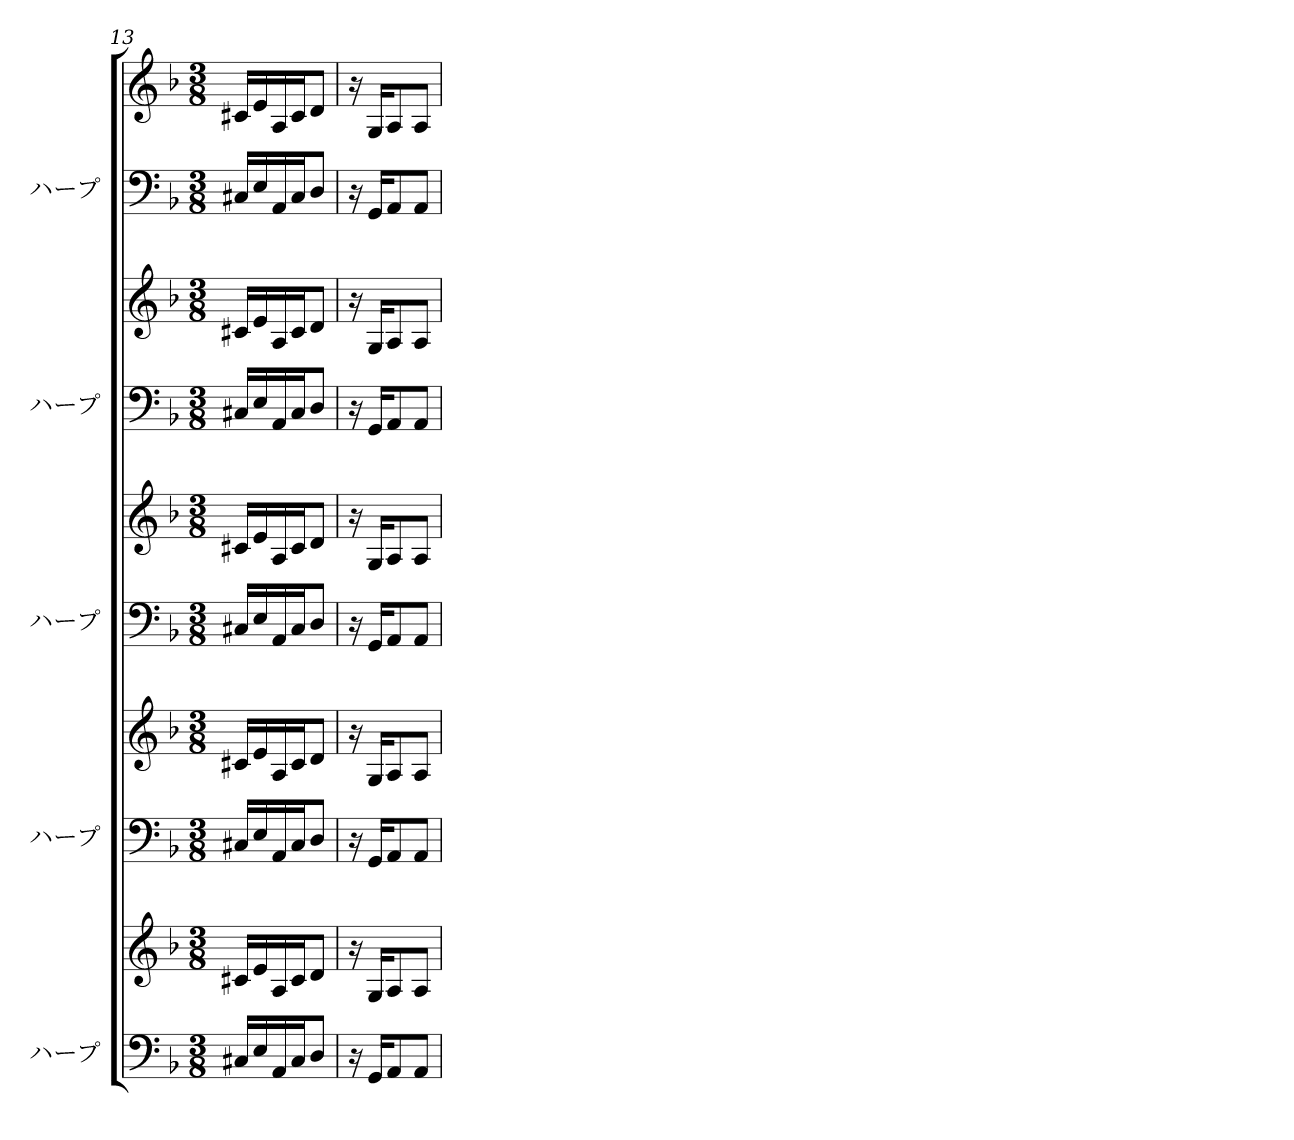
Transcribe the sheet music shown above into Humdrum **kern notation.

**kern	**kern	**kern	**kern	**kern	**kern	**kern	**kern	**kern	**kern
*part5	*part5	*part4	*part4	*part3	*part3	*part2	*part2	*part1	*part1
*staff10	*staff9	*staff8	*staff7	*staff6	*staff5	*staff4	*staff3	*staff2	*staff1
*I"ハープ	*	*I"ハープ	*	*I"ハープ	*	*I"ハープ	*	*I"ハープ	*
*clefF4	*clefG2	*clefF4	*clefG2	*clefF4	*clefG2	*clefF4	*clefG2	*clefF4	*clefG2
*k[b-]	*k[b-]	*k[b-]	*k[b-]	*k[b-]	*k[b-]	*k[b-]	*k[b-]	*k[b-]	*k[b-]
*M3/8	*M3/8	*M3/8	*M3/8	*M3/8	*M3/8	*M3/8	*M3/8	*M3/8	*M3/8
=13	=13	=13	=13	=13	=13	=13	=13	=13	=13
16C#X/LL	16c#X/LL	16C#X/LL	16c#X/LL	16C#X/LL	16c#X/LL	16C#X/LL	16c#X/LL	16C#X/LL	16c#X/LL
16E/	16e/	16E/	16e/	16E/	16e/	16E/	16e/	16E/	16e/
16AA/	16A/	16AA/	16A/	16AA/	16A/	16AA/	16A/	16AA/	16A/
16C#/J	16c#/J	16C#/J	16c#/J	16C#/J	16c#/J	16C#/J	16c#/J	16C#/J	16c#/J
8D/J	8d/J	8D/J	8d/J	8D/J	8d/J	8D/J	8d/J	8D/J	8d/J
=14	=14	=14	=14	=14	=14	=14	=14	=14	=14
16r	16r	16r	16r	16r	16r	16r	16r	16r	16r
16GG/KL	16G/KL	16GG/KL	16G/KL	16GG/KL	16G/KL	16GG/KL	16G/KL	16GG/KL	16G/KL
8AA/	8A/	8AA/	8A/	8AA/	8A/	8AA/	8A/	8AA/	8A/
8AA/J	8A/J	8AA/J	8A/J	8AA/J	8A/J	8AA/J	8A/J	8AA/J	8A/J
=	=	=	=	=	=	=	=	=	=
*-	*-	*-	*-	*-	*-	*-	*-	*-	*-
